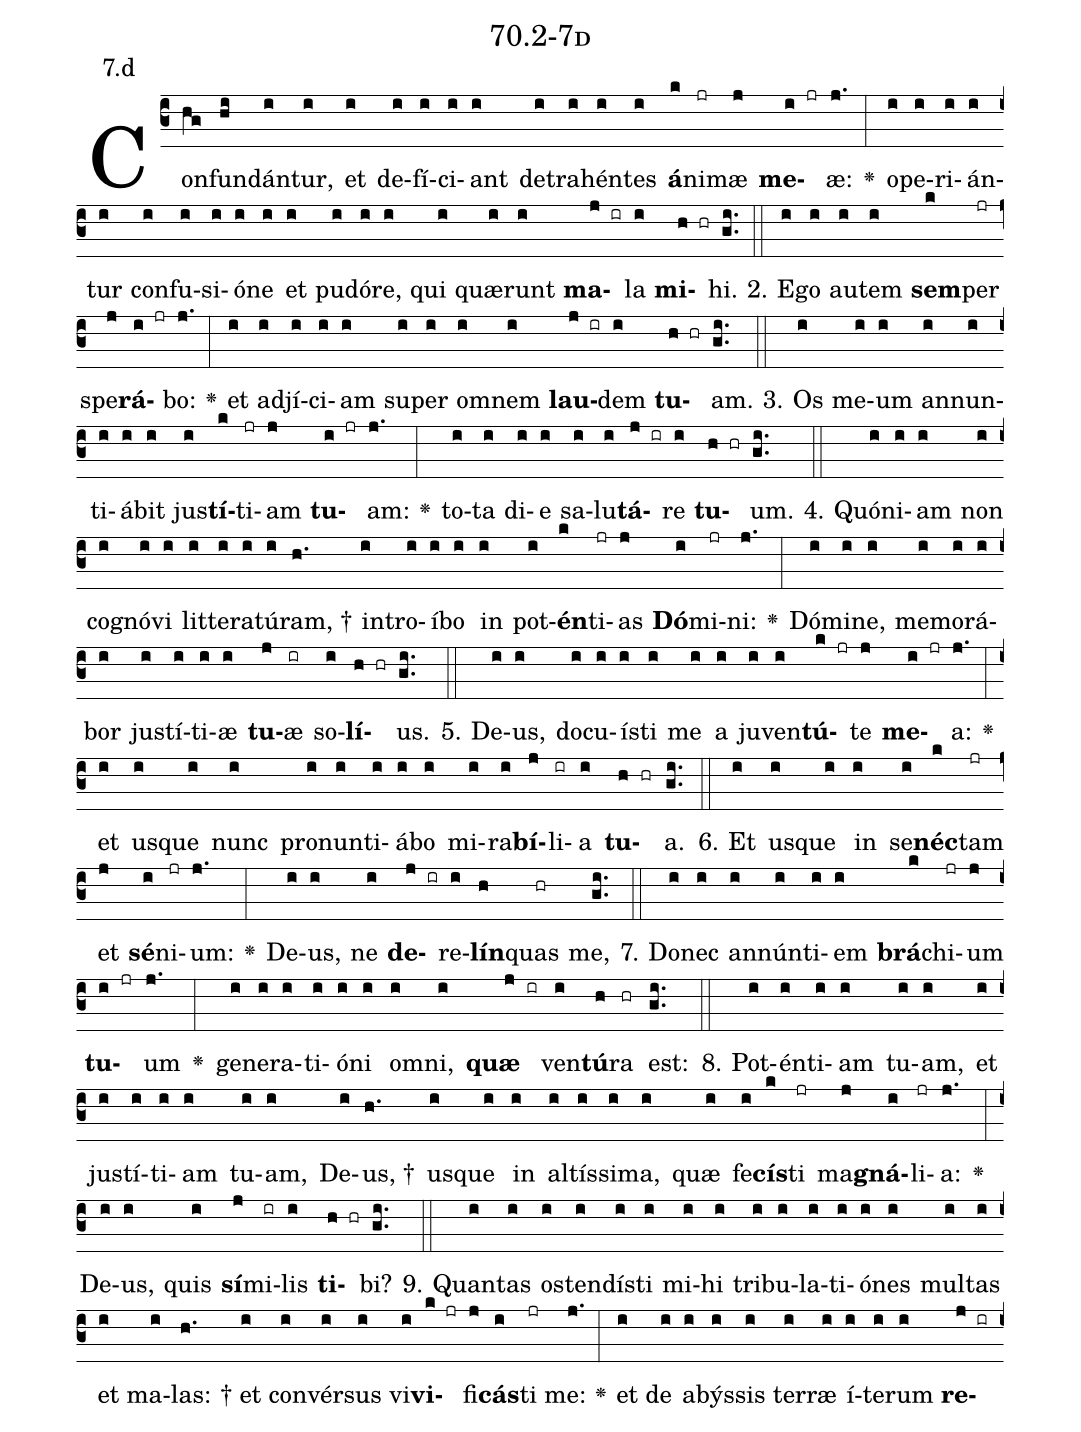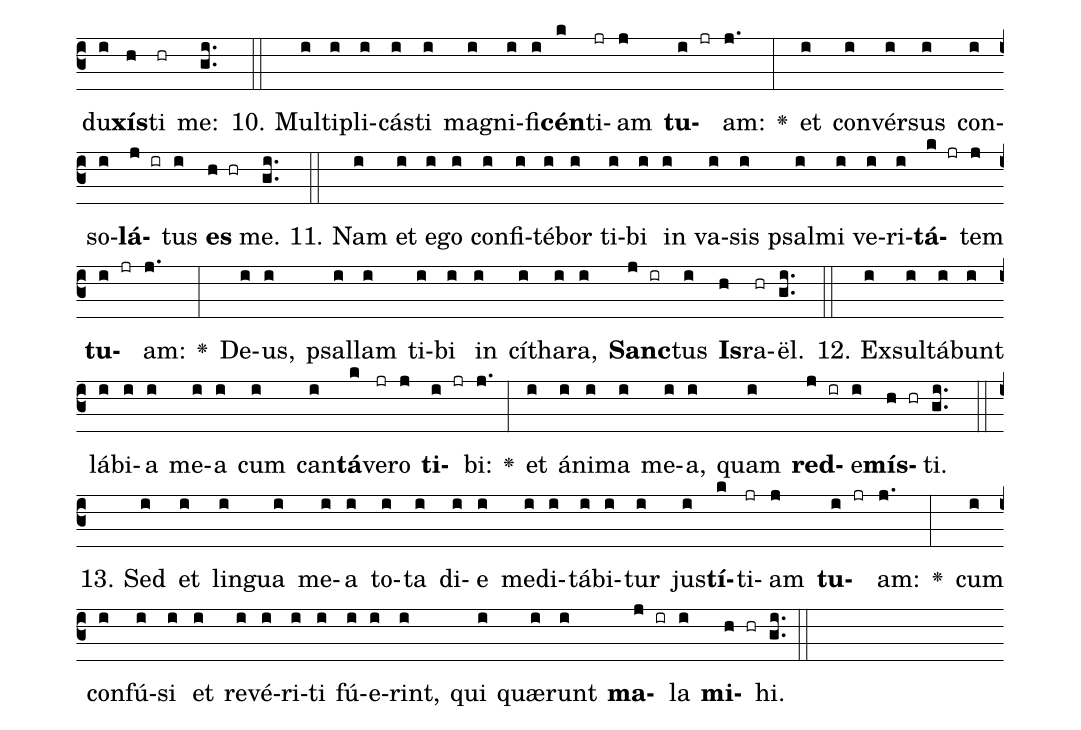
name: 70.2-7d;
annotation: 7.d;
%%
(c3)Con(hg)fun(hi)dán(i)tur,(i) et(i) de(i)fí(i)ci(i)ant(i) de(i)tra(i)hén(i)tes(i) <b>á</b>(k)ni(jr)mæ(j) <b>me</b>(i jr)æ:(j.) <v>\greheightstar</v>(:) o(i)pe(i)ri(i)án(i)tur(i) con(i)fu(i)si(i)ó(i)ne(i) et(i) pu(i)dó(i)re,(i) qui(i) quæ(i)runt(i) <b>ma</b>(j ir)la(i) <b>mi</b>(h hr)hi.(gi..) (::)
2. E(i)go(i) au(i)tem(i) <b>sem</b>(k)per(jr) spe(j)<b>rá</b>(i jr)bo:(j.) <v>\greheightstar</v>(:) et(i) ad(i)jí(i)ci(i)am(i) su(i)per(i) om(i)nem(i) <b>lau</b>(j ir)dem(i) <b>tu</b>(h hr)am.(gi..) (::)
3. Os(i) me(i)um(i) an(i)nun(i)ti(i)á(i)bit(i) jus(i)<b>tí</b>(k)ti(jr)am(j) <b>tu</b>(i jr)am:(j.) <v>\greheightstar</v>(:) to(i)ta(i) di(i)e(i) sa(i)lu(i)<b>tá</b>(j ir)re(i) <b>tu</b>(h hr)um.(gi..) (::)
4. Quón(i)i(i)am(i) non(i) co(i)gnó(i)vi(i) lit(i)te(i)ra(i)tú(i)ram, †(h.) in(i)tro(i)í(i)bo(i) in(i) pot(i)<b>én</b>(k)ti(jr)as(j) <b>Dó</b>(i)mi(jr)ni:(j.) <v>\greheightstar</v>(:) Dó(i)mi(i)ne,(i) me(i)mo(i)rá(i)bor(i) jus(i)tí(i)ti(i)æ(i) <b>tu</b>(j)æ(ir) so(i)<b>lí</b>(h hr)us.(gi..) (::)
5. De(i)us,(i) do(i)cu(i)ís(i)ti(i) me(i) a(i) ju(i)ven(i)<b>tú</b>(k jr)te(j) <b>me</b>(i jr)a:(j.) <v>\greheightstar</v>(:) et(i) us(i)que(i) nunc(i) pro(i)nun(i)ti(i)á(i)bo(i) mi(i)ra(i)<b>bí</b>(j)li(ir)a(i) <b>tu</b>(h hr)a.(gi..) (::)
6. Et(i) us(i)que(i) in(i) se(i)<b>néc</b>(k)tam(jr) et(j) <b>sé</b>(i)ni(jr)um:(j.) <v>\greheightstar</v>(:) De(i)us,(i) ne(i) <b>de</b>(j ir)re(i)<b>lín</b>(h)quas(hr) me,(gi..) (::)
7. Do(i)nec(i) an(i)nún(i)ti(i)em(i) <b>brá</b>(k)chi(jr)um(j) <b>tu</b>(i jr)um(j.) <v>\greheightstar</v>(:) ge(i)ne(i)ra(i)ti(i)ó(i)ni(i) om(i)ni,(i) <b>quæ</b>(j ir) ven(i)<b>tú</b>(h)ra(hr) est:(gi..) (::)
8. Pot(i)én(i)ti(i)am(i) tu(i)am,(i) et(i) jus(i)tí(i)ti(i)am(i) tu(i)am,(i) De(i)us, †(h.) us(i)que(i) in(i) al(i)tís(i)si(i)ma,(i) quæ(i) fe(i)<b>cís</b>(k)ti(jr) ma(j)<b>gná</b>(i)li(jr)a:(j.) <v>\greheightstar</v>(:) De(i)us,(i) quis(i) <b>sí</b>(j)mi(ir)lis(i) <b>ti</b>(h hr)bi?(gi..) (::)
9. Quan(i)tas(i) os(i)ten(i)dís(i)ti(i) mi(i)hi(i) tri(i)bu(i)la(i)ti(i)ó(i)nes(i) mul(i)tas(i) et(i) ma(i)las: †(h.) et(i) con(i)vér(i)sus(i) vi(i)<b>vi</b>(k jr)fi(j)<b>cás</b>(i)ti(jr) me:(j.) <v>\greheightstar</v>(:) et(i) de(i) a(i)býs(i)sis(i) ter(i)ræ(i) í(i)te(i)rum(i) <b>re</b>(j ir)du(i)<b>xís</b>(h)ti(hr) me:(gi..) (::)
10. Mul(i)ti(i)pli(i)cás(i)ti(i) ma(i)gni(i)fi(i)<b>cén</b>(k)ti(jr)am(j) <b>tu</b>(i jr)am:(j.) <v>\greheightstar</v>(:) et(i) con(i)vér(i)sus(i) con(i)so(i)<b>lá</b>(j ir)tus(i) <b>es</b>(h hr) me.(gi..) (::)
11. Nam(i) et(i) e(i)go(i) con(i)fi(i)té(i)bor(i) ti(i)bi(i) in(i) va(i)sis(i) psal(i)mi(i) ve(i)ri(i)<b>tá</b>(k jr)tem(j) <b>tu</b>(i jr)am:(j.) <v>\greheightstar</v>(:) De(i)us,(i) psal(i)lam(i) ti(i)bi(i) in(i) cí(i)tha(i)ra,(i) <b>Sanc</b>(j ir)tus(i) <b>Is</b>(h)ra(hr)ël.(gi..) (::)
12. Ex(i)sul(i)tá(i)bunt(i) lá(i)bi(i)a(i) me(i)a(i) cum(i) can(i)<b>tá</b>(k)ve(jr)ro(j) <b>ti</b>(i jr)bi:(j.) <v>\greheightstar</v>(:) et(i) á(i)ni(i)ma(i) me(i)a,(i) quam(i) <b>red</b>(j ir)e(i)<b>mís</b>(h hr)ti.(gi..) (::)
13. Sed(i) et(i) lin(i)gua(i) me(i)a(i) to(i)ta(i) di(i)e(i) me(i)di(i)tá(i)bi(i)tur(i) jus(i)<b>tí</b>(k)ti(jr)am(j) <b>tu</b>(i jr)am:(j.) <v>\greheightstar</v>(:) cum(i) con(i)fú(i)si(i) et(i) re(i)vé(i)ri(i)ti(i) fú(i)e(i)rint,(i) qui(i) quæ(i)runt(i) <b>ma</b>(j ir)la(i) <b>mi</b>(h hr)hi.(gi..) (::)
